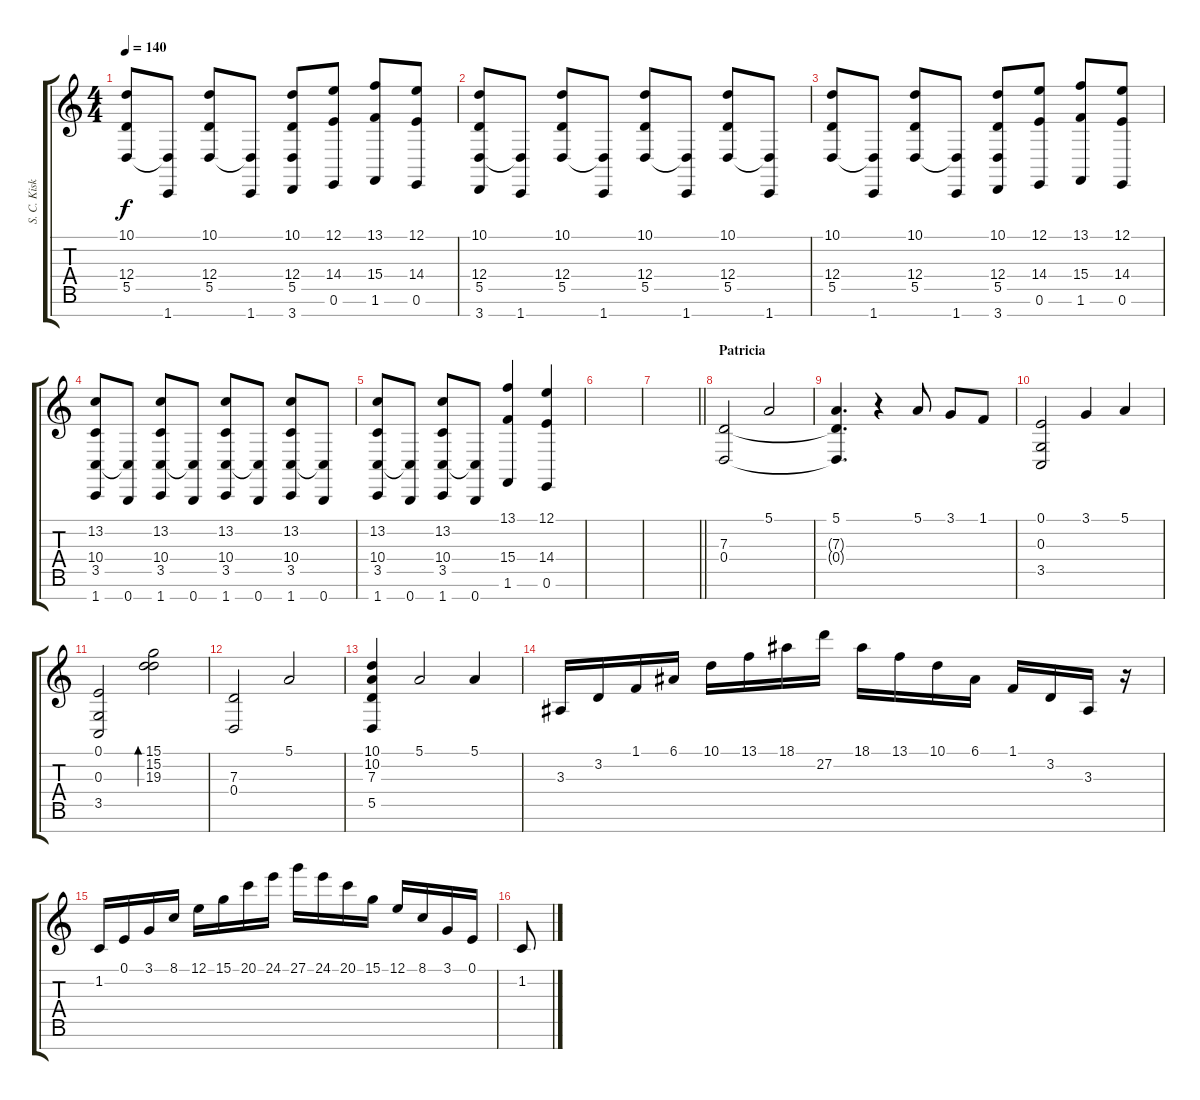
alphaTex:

\track ("S. C. Kiskilla" "S. C. Kisk") {instrument stringensemble1}
\staff {score tabs}
\tuning (E4 B3 G3 D3 A2 E2 B1) {hide}
\ts (4 4)
\tempo 140
\clef g2
\ks c
(10.1 12.4 5.5).8{dy f} (5.5{t} 1.7).8 (10.1 12.4 5.5).8 (5.5{t} 1.7).8 (10.1 12.4 5.5 3.7).8 (12.1 14.4 0.6).8 (13.1 15.4 1.6).8 (12.1 14.4 0.6).8 |
(10.1 12.4 5.5 3.7).8{volume 16 instrument stringensemble1} (5.5{t} 1.7).8 (10.1 12.4 5.5).8 (5.5{t} 1.7).8 (10.1 12.4 5.5).8 (5.5{t} 1.7).8 (10.1 12.4 5.5).8 (5.5{t} 1.7).8 |
(10.1 12.4 5.5).8 (5.5{t} 1.7).8 (10.1 12.4 5.5).8 (5.5{t} 1.7).8 (10.1 12.4 5.5 3.7).8 (12.1 14.4 0.6).8 (13.1 15.4 1.6).8 (12.1 14.4 0.6).8 |
(13.2 10.4 3.5 1.7).8 (3.5{t} 0.7).8 (13.2 10.4 3.5 1.7).8 (3.5{t} 0.7).8 (13.2 10.4 3.5 1.7).8 (3.5{t} 0.7).8 (13.2 10.4 3.5 1.7).8 (3.5{t} 0.7).8 |
(13.2 10.4 3.5 1.7).8 (3.5{t} 0.7).8 (13.2 10.4 3.5 1.7).8 (3.5{t} 0.7).8 (13.1 15.4 1.6).4 (12.1 14.4 0.6).4 |
|
\barLineRight lightlight
|
\section ("" "Patricia")
(7.3 0.4).2{volume 16 instrument acousticgrandpiano} 5.1.2 |
(5.1 7.3{t} 0.4{t}).4{d} r.4 5.1.8 3.1.8 1.1.8 |
(0.1 0.3 3.5).2 3.1.4 5.1.4 |
(0.1 0.3 3.5).2 (15.1 15.2 19.3).2{bd 480} |
(7.3 0.4).2 5.1.2 |
(10.1 10.2 7.3 5.5).4 5.1.2 5.1.4 |
3.3.16{volume 16} 3.2.16 1.1.16 6.1.16 10.1.16 13.1.16 18.1.16 27.2.16 18.1.16 13.1.16 10.1.16 6.1.16 1.1.16 3.2.16 3.3.16 r.16 |
1.2.16 0.1.16 3.1.16 8.1.16 12.1.16 15.1.16 20.1.16 24.1.16 27.1.16 24.1.16 20.1.16 15.1.16 12.1.16 8.1.16 3.1.16 0.1.16 |
1.2.8
